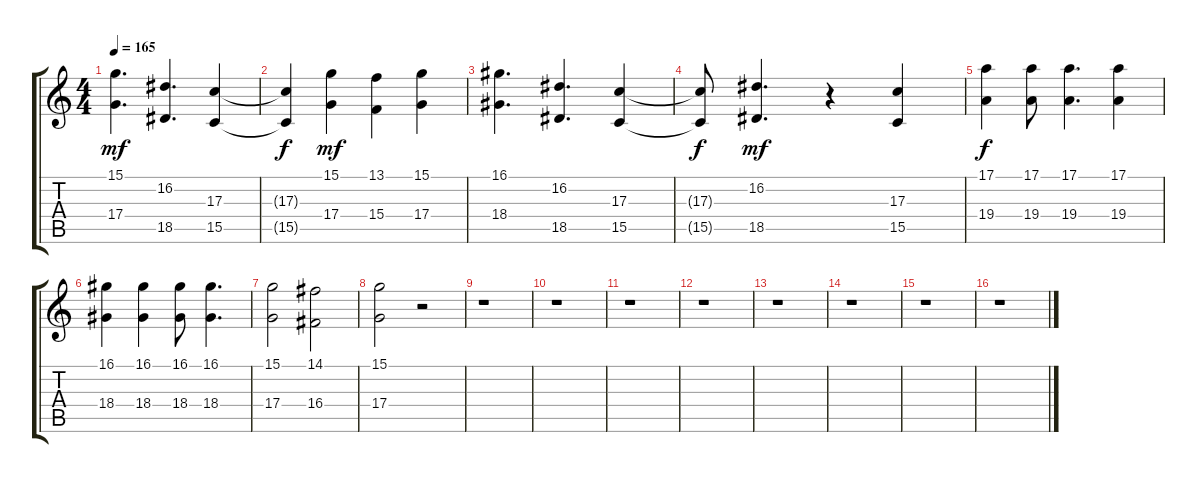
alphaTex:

\track "" {instrument lead6voice}
\staff {score tabs}
\tuning (E4 B3 G3 D3 A2 E2) {hide}
\ts (4 4)
\tempo 165
\clef g2
\ks c
(15.1 17.4).4{d dy mf} (16.2 18.5).4{d} (17.3 15.5).4 |
(17.3{t} 15.5{t}).4{dy f} (15.1 17.4).4{dy mf} (13.1 15.4).4 (15.1 17.4).4 |
(16.1 18.4).4{d} (16.2 18.5).4{d} (17.3 15.5).4 |
(17.3{t} 15.5{t}).8{dy f} (16.2 18.5).4{d dy mf} r.4 (17.3 15.5).4 |
(17.1 19.4).4{dy f} (17.1 19.4).8 (17.1 19.4).4{d} (17.1 19.4).4 |
(16.1 18.4).4 (16.1 18.4).4 (16.1 18.4).8 (16.1 18.4).4{d} |
(15.1 17.4).2 (14.1 16.4).2 |
(15.1 17.4).2 r.2 |
r.1 |
r.1 |
r.1 |
r.1 |
r.1 |
r.1 |
r.1 |
r.1
